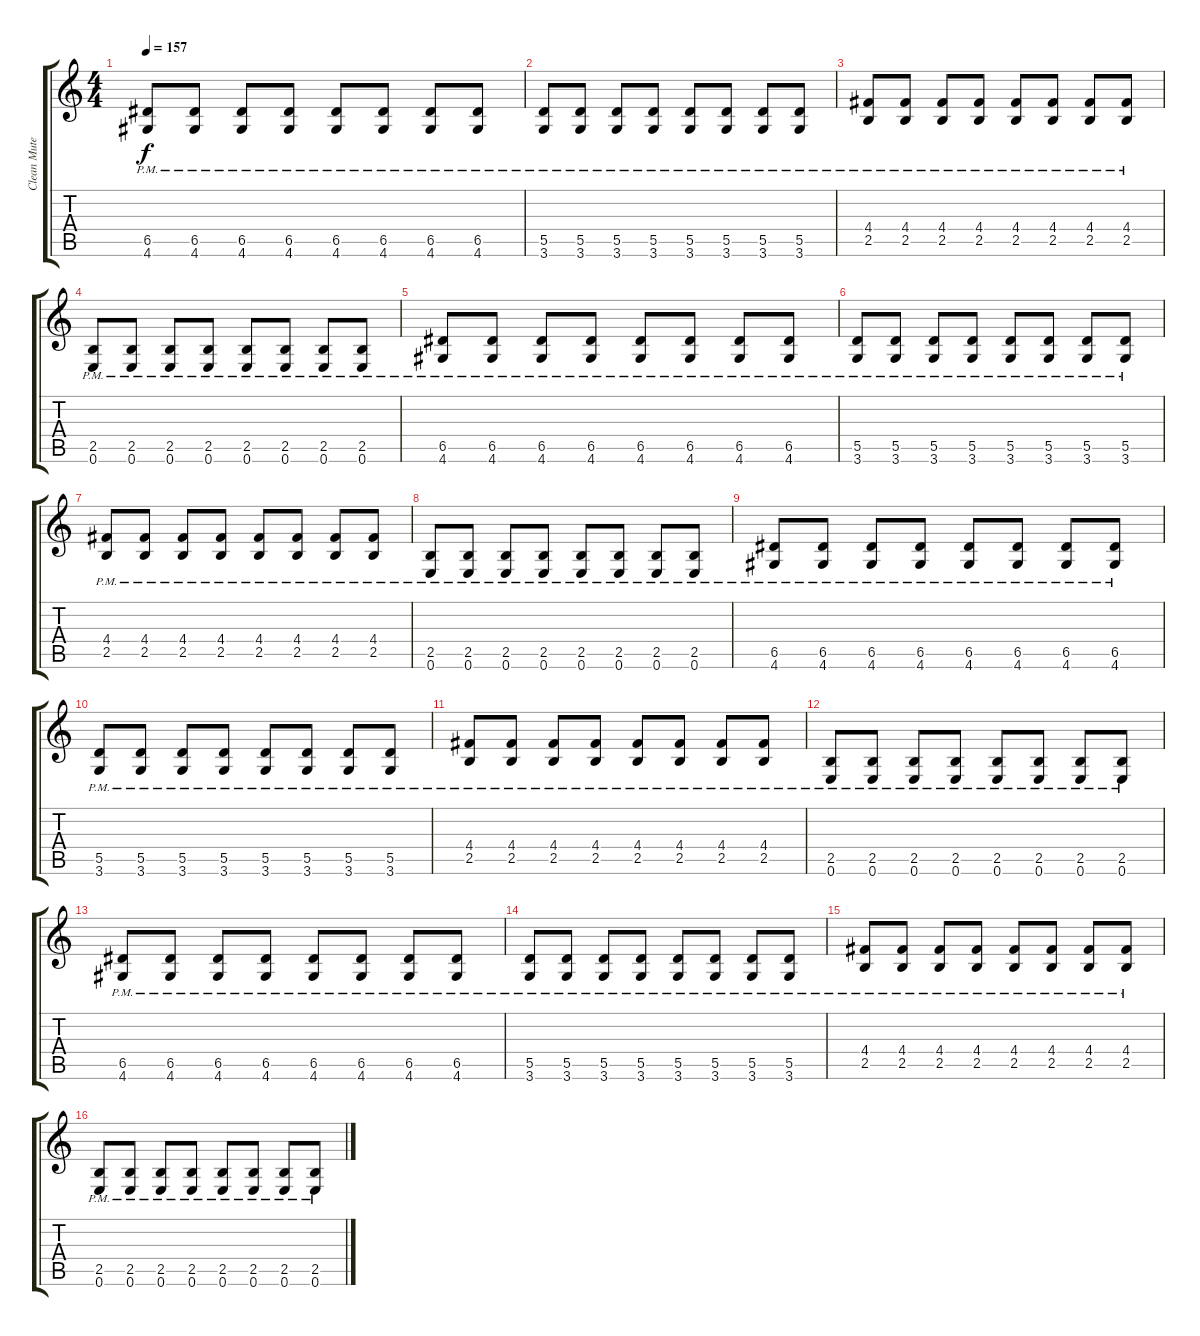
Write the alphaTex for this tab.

\track ("Clean Muted Guitar" "Clean Mute") {instrument electricguitarmuted}
\staff {score tabs}
\tuning (E4 B3 G3 D3 A2 E2) {hide}
\ts (4 4)
\tempo 157
\clef g2
\ks c
(6.5{pm} 4.6{pm}).8{dy f} (6.5{pm} 4.6{pm}).8 (6.5{pm} 4.6{pm}).8 (6.5{pm} 4.6{pm}).8 (6.5{pm} 4.6{pm}).8 (6.5{pm} 4.6{pm}).8 (6.5{pm} 4.6{pm}).8 (6.5{pm} 4.6{pm}).8 |
(5.5{pm} 3.6{pm}).8 (5.5{pm} 3.6{pm}).8 (5.5{pm} 3.6{pm}).8 (5.5{pm} 3.6{pm}).8 (5.5{pm} 3.6{pm}).8 (5.5{pm} 3.6{pm}).8 (5.5{pm} 3.6{pm}).8 (5.5{pm} 3.6{pm}).8 |
(4.4{pm} 2.5{pm}).8 (4.4{pm} 2.5{pm}).8 (4.4{pm} 2.5{pm}).8 (4.4{pm} 2.5{pm}).8 (4.4{pm} 2.5{pm}).8 (4.4{pm} 2.5{pm}).8 (4.4{pm} 2.5{pm}).8 (4.4{pm} 2.5{pm}).8 |
(2.5{pm} 0.6{pm}).8 (2.5{pm} 0.6{pm}).8 (2.5{pm} 0.6{pm}).8 (2.5{pm} 0.6{pm}).8 (2.5{pm} 0.6{pm}).8 (2.5{pm} 0.6{pm}).8 (2.5{pm} 0.6{pm}).8 (2.5{pm} 0.6{pm}).8 |
(6.5{pm} 4.6{pm}).8 (6.5{pm} 4.6{pm}).8 (6.5{pm} 4.6{pm}).8 (6.5{pm} 4.6{pm}).8 (6.5{pm} 4.6{pm}).8 (6.5{pm} 4.6{pm}).8 (6.5{pm} 4.6{pm}).8 (6.5{pm} 4.6{pm}).8 |
(5.5{pm} 3.6{pm}).8 (5.5{pm} 3.6{pm}).8 (5.5{pm} 3.6{pm}).8 (5.5{pm} 3.6{pm}).8 (5.5{pm} 3.6{pm}).8 (5.5{pm} 3.6{pm}).8 (5.5{pm} 3.6{pm}).8 (5.5{pm} 3.6{pm}).8 |
(4.4{pm} 2.5{pm}).8 (4.4{pm} 2.5{pm}).8 (4.4{pm} 2.5{pm}).8 (4.4{pm} 2.5{pm}).8 (4.4{pm} 2.5{pm}).8 (4.4{pm} 2.5{pm}).8 (4.4{pm} 2.5{pm}).8 (4.4{pm} 2.5{pm}).8 |
(2.5{pm} 0.6{pm}).8 (2.5{pm} 0.6{pm}).8 (2.5{pm} 0.6{pm}).8 (2.5{pm} 0.6{pm}).8 (2.5{pm} 0.6{pm}).8 (2.5{pm} 0.6{pm}).8 (2.5{pm} 0.6{pm}).8 (2.5{pm} 0.6{pm}).8 |
(6.5{pm} 4.6{pm}).8 (6.5{pm} 4.6{pm}).8 (6.5{pm} 4.6{pm}).8 (6.5{pm} 4.6{pm}).8 (6.5{pm} 4.6{pm}).8 (6.5{pm} 4.6{pm}).8 (6.5{pm} 4.6{pm}).8 (6.5{pm} 4.6{pm}).8 |
(5.5{pm} 3.6{pm}).8 (5.5{pm} 3.6{pm}).8 (5.5{pm} 3.6{pm}).8 (5.5{pm} 3.6{pm}).8 (5.5{pm} 3.6{pm}).8 (5.5{pm} 3.6{pm}).8 (5.5{pm} 3.6{pm}).8 (5.5{pm} 3.6{pm}).8 |
(4.4{pm} 2.5{pm}).8 (4.4{pm} 2.5{pm}).8 (4.4{pm} 2.5{pm}).8 (4.4{pm} 2.5{pm}).8 (4.4{pm} 2.5{pm}).8 (4.4{pm} 2.5{pm}).8 (4.4{pm} 2.5{pm}).8 (4.4{pm} 2.5{pm}).8 |
(2.5{pm} 0.6{pm}).8 (2.5{pm} 0.6{pm}).8 (2.5{pm} 0.6{pm}).8 (2.5{pm} 0.6{pm}).8 (2.5{pm} 0.6{pm}).8 (2.5{pm} 0.6{pm}).8 (2.5{pm} 0.6{pm}).8 (2.5{pm} 0.6{pm}).8 |
(6.5{pm} 4.6{pm}).8 (6.5{pm} 4.6{pm}).8 (6.5{pm} 4.6{pm}).8 (6.5{pm} 4.6{pm}).8 (6.5{pm} 4.6{pm}).8 (6.5{pm} 4.6{pm}).8 (6.5{pm} 4.6{pm}).8 (6.5{pm} 4.6{pm}).8 |
(5.5{pm} 3.6{pm}).8 (5.5{pm} 3.6{pm}).8 (5.5{pm} 3.6{pm}).8 (5.5{pm} 3.6{pm}).8 (5.5{pm} 3.6{pm}).8 (5.5{pm} 3.6{pm}).8 (5.5{pm} 3.6{pm}).8 (5.5{pm} 3.6{pm}).8 |
(4.4{pm} 2.5{pm}).8 (4.4{pm} 2.5{pm}).8 (4.4{pm} 2.5{pm}).8 (4.4{pm} 2.5{pm}).8 (4.4{pm} 2.5{pm}).8 (4.4{pm} 2.5{pm}).8 (4.4{pm} 2.5{pm}).8 (4.4{pm} 2.5{pm}).8 |
(2.5{pm} 0.6{pm}).8 (2.5{pm} 0.6{pm}).8 (2.5{pm} 0.6{pm}).8 (2.5{pm} 0.6{pm}).8 (2.5{pm} 0.6{pm}).8 (2.5{pm} 0.6{pm}).8 (2.5{pm} 0.6{pm}).8 (2.5{pm} 0.6{pm}).8
